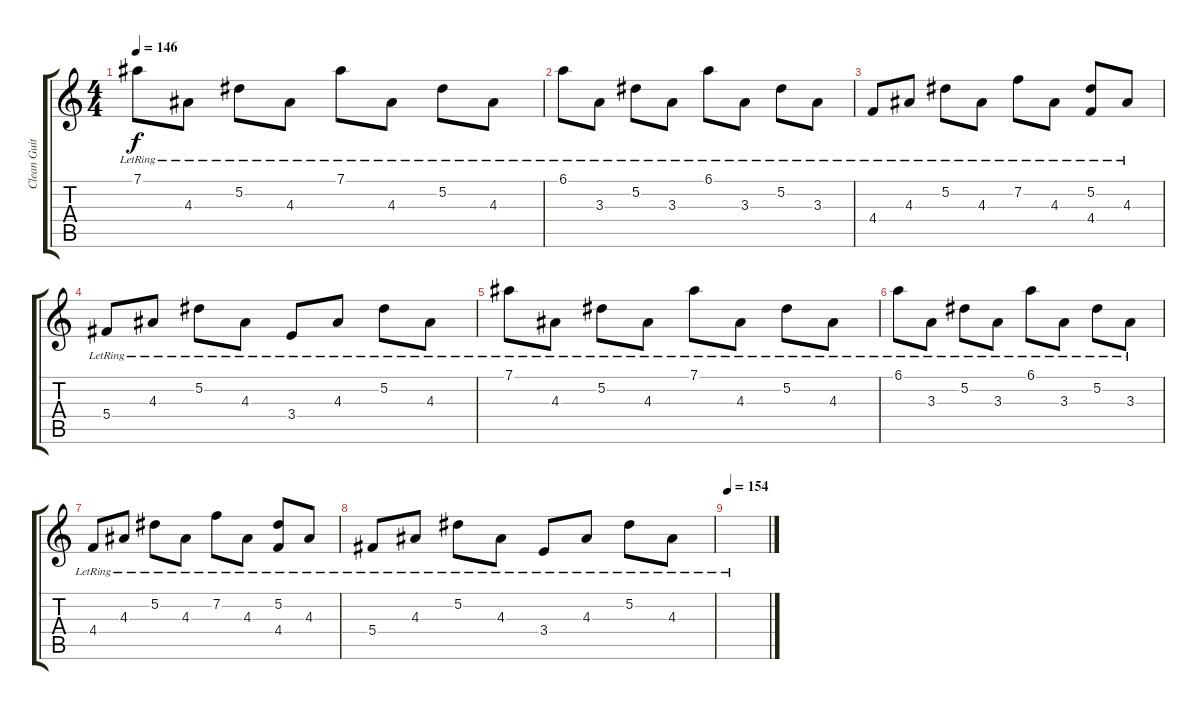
\track ("Clean Guitar" "Clean Guit") {instrument electricguitarclean}
\staff {score tabs}
\tuning (Eb4 Bb3 Gb3 Db3 Ab2 Eb2) {hide}
\ts (4 4)
\tempo 146
\clef g2
\ks c
7.1{lr}.8{dy f} 4.3{lr}.8 5.2{lr}.8 4.3{lr}.8 7.1{lr}.8 4.3{lr}.8 5.2{lr}.8 4.3{lr}.8 |
6.1{lr}.8 3.3{lr}.8 5.2{lr}.8 3.3{lr}.8 6.1{lr}.8 3.3{lr}.8 5.2{lr}.8 3.3{lr}.8 |
4.4{lr}.8 4.3{lr}.8 5.2{lr}.8 4.3{lr}.8 7.2{lr}.8 4.3{lr}.8 (5.2{lr} 4.4{lr}).8 4.3{lr}.8 |
5.4{lr}.8 4.3{lr}.8 5.2{lr}.8 4.3{lr}.8 3.4{lr}.8 4.3{lr}.8 5.2{lr}.8 4.3{lr}.8 |
7.1{lr}.8 4.3{lr}.8 5.2{lr}.8 4.3{lr}.8 7.1{lr}.8 4.3{lr}.8 5.2{lr}.8 4.3{lr}.8 |
6.1{lr}.8 3.3{lr}.8 5.2{lr}.8 3.3{lr}.8 6.1{lr}.8 3.3{lr}.8 5.2{lr}.8 3.3{lr}.8 |
4.4{lr}.8 4.3{lr}.8 5.2{lr}.8 4.3{lr}.8 7.2{lr}.8 4.3{lr}.8 (5.2{lr} 4.4{lr}).8 4.3{lr}.8 |
5.4{lr}.8 4.3{lr}.8 5.2{lr}.8 4.3{lr}.8 3.4{lr}.8 4.3{lr}.8 5.2{lr}.8 4.3{lr}.8 |
\tempo 154
